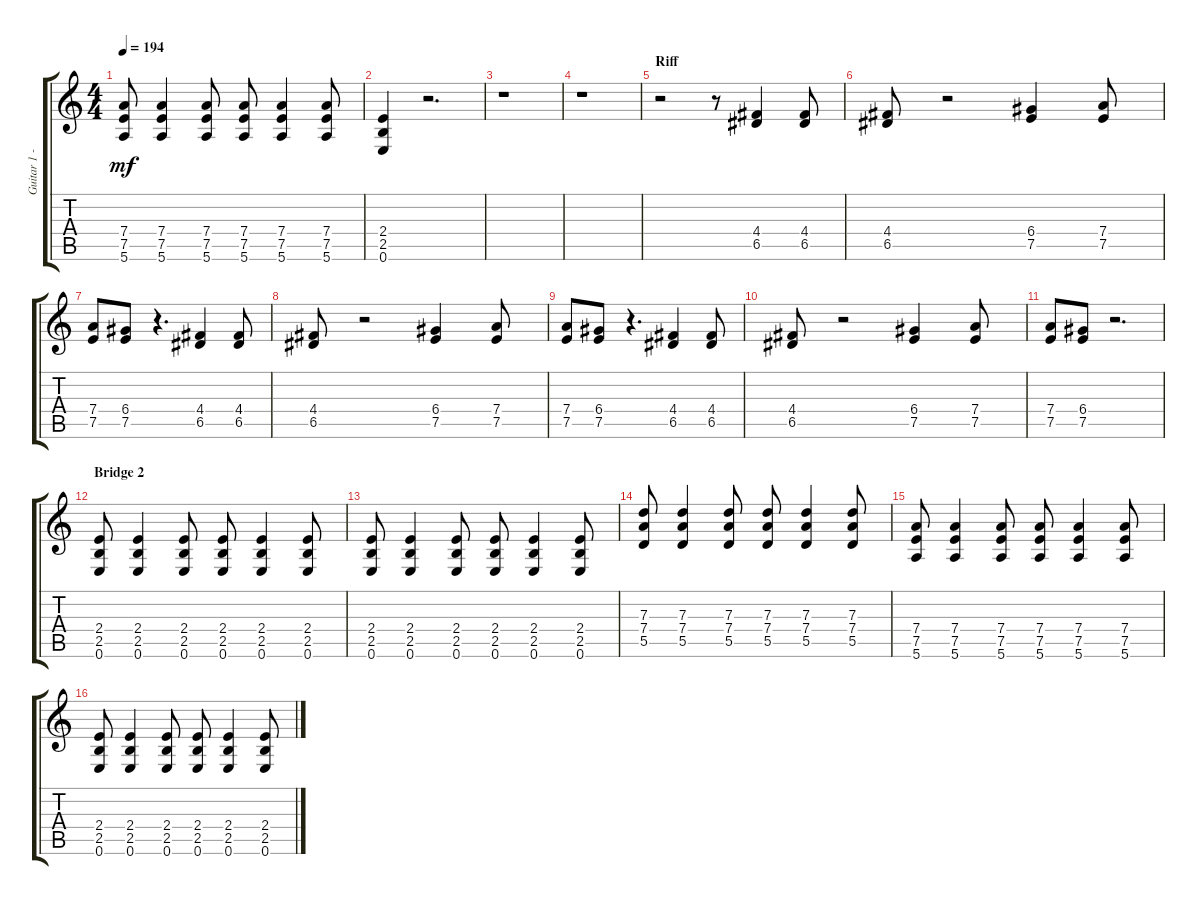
\track ("Guitar 1 - El Hefe" "Guitar 1 -") {instrument distortionguitar}
\staff {score tabs}
\tuning (E4 B3 G3 D3 A2 E2) {hide}
\ts (4 4)
\tempo 194
\clef g2
\ks c
(7.4 7.5 5.6).8{dy mf} (7.4 7.5 5.6).4 (7.4 7.5 5.6).8 (7.4 7.5 5.6).8 (7.4 7.5 5.6).4 (7.4 7.5 5.6).8 |
(2.4 2.5 0.6).4 r.2{d} |
r.1 |
r.1 |
\section ("" "Riff")
r.2 r.8 (4.4 6.5).4 (4.4 6.5).8 |
(4.4 6.5).8 r.2 (6.4 7.5).4 (7.4 7.5).8 |
(7.4 7.5).8 (6.4 7.5).8 r.4{d} (4.4 6.5).4 (4.4 6.5).8 |
(4.4 6.5).8 r.2 (6.4 7.5).4 (7.4 7.5).8 |
(7.4 7.5).8 (6.4 7.5).8 r.4{d} (4.4 6.5).4 (4.4 6.5).8 |
(4.4 6.5).8 r.2 (6.4 7.5).4 (7.4 7.5).8 |
(7.4 7.5).8 (6.4 7.5).8 r.2{d} |
\section ("" "Bridge 2")
(2.4 2.5 0.6).8 (2.4 2.5 0.6).4 (2.4 2.5 0.6).8 (2.4 2.5 0.6).8 (2.4 2.5 0.6).4 (2.4 2.5 0.6).8 |
(2.4 2.5 0.6).8 (2.4 2.5 0.6).4 (2.4 2.5 0.6).8 (2.4 2.5 0.6).8 (2.4 2.5 0.6).4 (2.4 2.5 0.6).8 |
(7.3 7.4 5.5).8 (7.3 7.4 5.5).4 (7.3 7.4 5.5).8 (7.3 7.4 5.5).8 (7.3 7.4 5.5).4 (7.3 7.4 5.5).8 |
(7.4 7.5 5.6).8 (7.4 7.5 5.6).4 (7.4 7.5 5.6).8 (7.4 7.5 5.6).8 (7.4 7.5 5.6).4 (7.4 7.5 5.6).8 |
(2.4 2.5 0.6).8 (2.4 2.5 0.6).4 (2.4 2.5 0.6).8 (2.4 2.5 0.6).8 (2.4 2.5 0.6).4 (2.4 2.5 0.6).8
